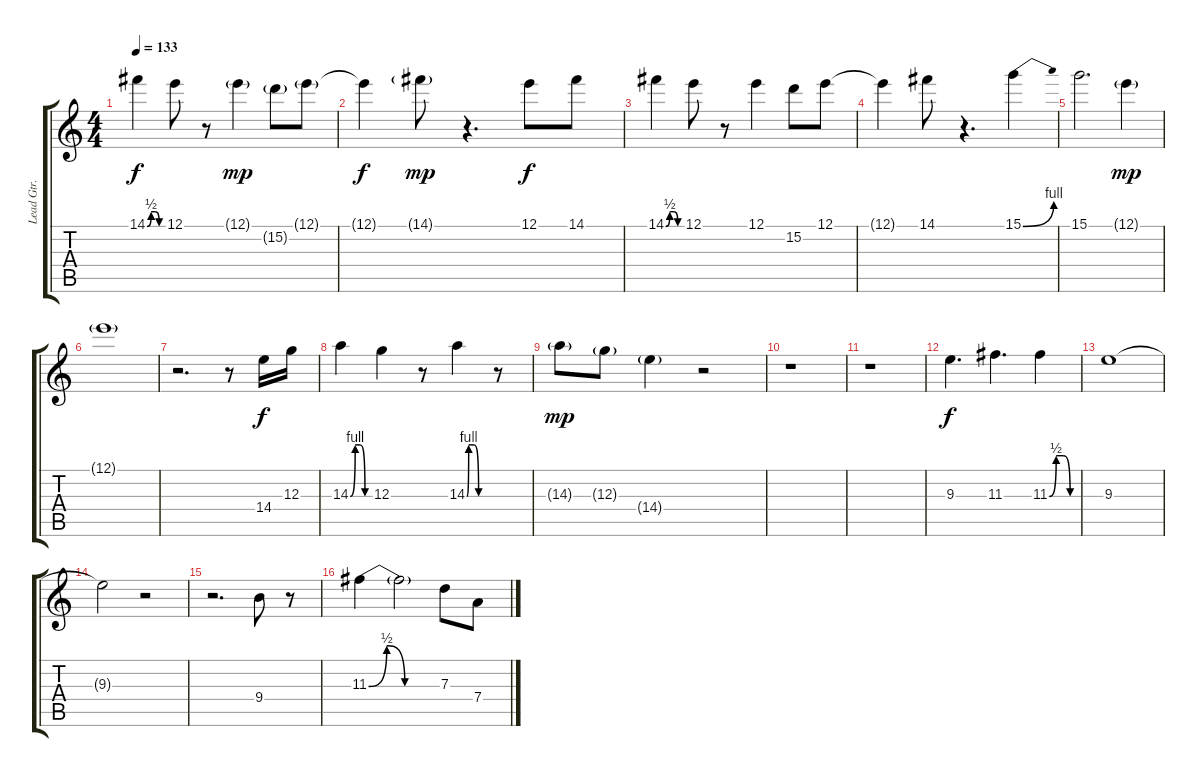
\track ("Lead Gtr." "Lead Gtr.") {instrument distortionguitar}
\staff {score tabs}
\tuning (E4 B3 G3 D3 A2 E2) {hide}
\ts (4 4)
\tempo 133
\clef g2
\ks c
14.1{be (custom 0 0 15 2 30 2 45 0 60 0)}.4{dy f} 12.1.8 r.8 12.1{g}.4{dy mp} 15.2{g}.8 12.1{g}.8 |
12.1{t}.4{dy f} 14.1{g}.8{dy mp} r.4{d} 12.1.8{dy f} 14.1.8 |
14.1{be (custom 0 0 15 2 30 2 45 0 60 0)}.4 12.1.8 r.8 12.1.4 15.2.8 12.1.8 |
12.1{t}.4 14.1.8 r.4{d} 15.1{be (bend 0 0 60 4)}.4 |
15.1.2{d} 12.1{g}.4{dy mp} |
12.1{g}.1 |
r.2{d} r.8 14.4.16{dy f} 12.3.16 |
14.3{be (custom 0 0 15 4 30 4 45 0 60 0)}.4 12.3.4 r.8 14.3{be (custom 0 0 5 4 19 4 31 0 45 0 60 0)}.4 r.8 |
14.3{g}.8{dy mp} 12.3{g}.8 14.4{g}.4 r.2 |
r.1 |
r.1 |
9.3.4{d dy f} 11.3.4{d} 11.3{be (custom 0 0 15 2 30 2 45 0 60 0)}.4 |
9.3.1 |
9.3{t}.2 r.2 |
r.2{d} 9.4.8 r.8 |
11.3{be (custom 0 0 15 2 30 0 45 0 60 0)}.4 11.3{t}.2 7.3.8 7.4.8
